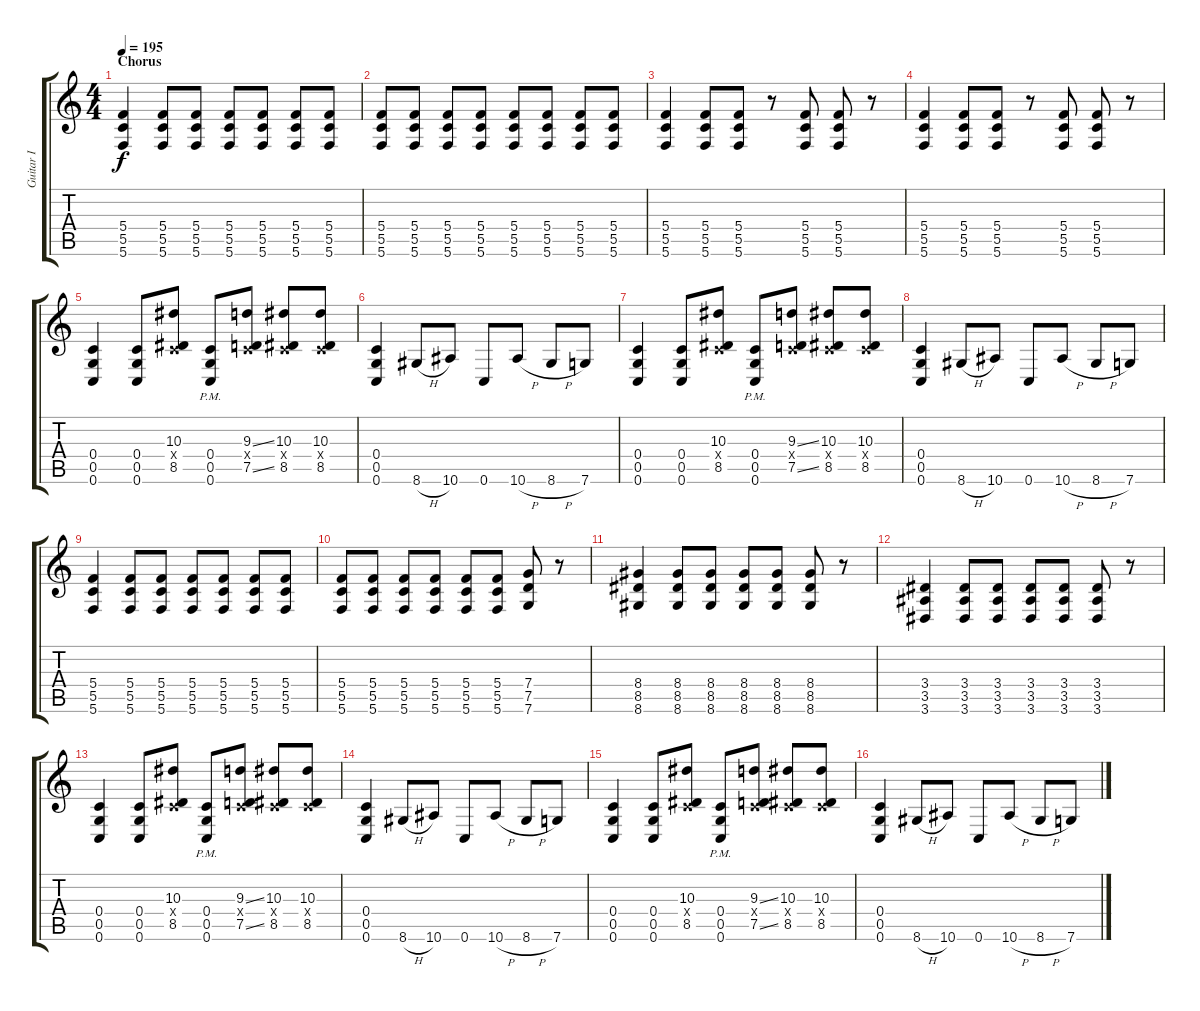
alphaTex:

\track ("Guitar I" "Guitar I") {instrument distortionguitar}
\staff {score tabs}
\tuning (D4 A3 F3 C3 G2 C2) {hide}
\ts (4 4)
\section ("" "Chorus")
\tempo 195
\clef g2
\ks c
(5.4 5.5 5.6).4{dy f} (5.4 5.5 5.6).8 (5.4 5.5 5.6).8 (5.4 5.5 5.6).8 (5.4 5.5 5.6).8 (5.4 5.5 5.6).8 (5.4 5.5 5.6).8 |
(5.4 5.5 5.6).8 (5.4 5.5 5.6).8 (5.4 5.5 5.6).8 (5.4 5.5 5.6).8 (5.4 5.5 5.6).8 (5.4 5.5 5.6).8 (5.4 5.5 5.6).8 (5.4 5.5 5.6).8 |
(5.4 5.5 5.6).4 (5.4 5.5 5.6).8 (5.4 5.5 5.6).8 r.8 (5.4 5.5 5.6).8 (5.4 5.5 5.6).8 r.8 |
(5.4 5.5 5.6).4 (5.4 5.5 5.6).8 (5.4 5.5 5.6).8 r.8 (5.4 5.5 5.6).8 (5.4 5.5 5.6).8 r.8 |
(0.4 0.5 0.6).4 (0.4 0.5 0.6).8 (10.3 0.4{x} 8.5).8 (0.4{pm} 0.5{pm} 0.6{pm}).8 (9.3{ss} 0.4{x} 7.5{ss}).8 (10.3 0.4{x} 8.5).8 (10.3 0.4{x} 8.5).8 |
(0.4 0.5 0.6).4 8.6{h}.8 10.6.8 0.6.8 10.6{h}.8 8.6{h}.8 7.6.8 |
(0.4 0.5 0.6).4 (0.4 0.5 0.6).8 (10.3 0.4{x} 8.5).8 (0.4{pm} 0.5{pm} 0.6{pm}).8 (9.3{ss} 0.4{x} 7.5{ss}).8 (10.3 0.4{x} 8.5).8 (10.3 0.4{x} 8.5).8 |
(0.4 0.5 0.6).4 8.6{h}.8 10.6.8 0.6.8 10.6{h}.8 8.6{h}.8 7.6.8 |
(5.4 5.5 5.6).4 (5.4 5.5 5.6).8 (5.4 5.5 5.6).8 (5.4 5.5 5.6).8 (5.4 5.5 5.6).8 (5.4 5.5 5.6).8 (5.4 5.5 5.6).8 |
(5.4 5.5 5.6).8 (5.4 5.5 5.6).8 (5.4 5.5 5.6).8 (5.4 5.5 5.6).8 (5.4 5.5 5.6).8 (5.4 5.5 5.6).8 (7.4 7.5 7.6).8 r.8 |
(8.4 8.5 8.6).4 (8.4 8.5 8.6).8 (8.4 8.5 8.6).8 (8.4 8.5 8.6).8 (8.4 8.5 8.6).8 (8.4 8.5 8.6).8 r.8 |
(3.4 3.5 3.6).4 (3.4 3.5 3.6).8 (3.4 3.5 3.6).8 (3.4 3.5 3.6).8 (3.4 3.5 3.6).8 (3.4 3.5 3.6).8 r.8 |
(0.4 0.5 0.6).4 (0.4 0.5 0.6).8 (10.3 0.4{x} 8.5).8 (0.4{pm} 0.5{pm} 0.6{pm}).8 (9.3{ss} 0.4{x} 7.5{ss}).8 (10.3 0.4{x} 8.5).8 (10.3 0.4{x} 8.5).8 |
(0.4 0.5 0.6).4 8.6{h}.8 10.6.8 0.6.8 10.6{h}.8 8.6{h}.8 7.6.8 |
(0.4 0.5 0.6).4 (0.4 0.5 0.6).8 (10.3 0.4{x} 8.5).8 (0.4{pm} 0.5{pm} 0.6{pm}).8 (9.3{ss} 0.4{x} 7.5{ss}).8 (10.3 0.4{x} 8.5).8 (10.3 0.4{x} 8.5).8 |
(0.4 0.5 0.6).4 8.6{h}.8 10.6.8 0.6.8 10.6{h}.8 8.6{h}.8 7.6.8
